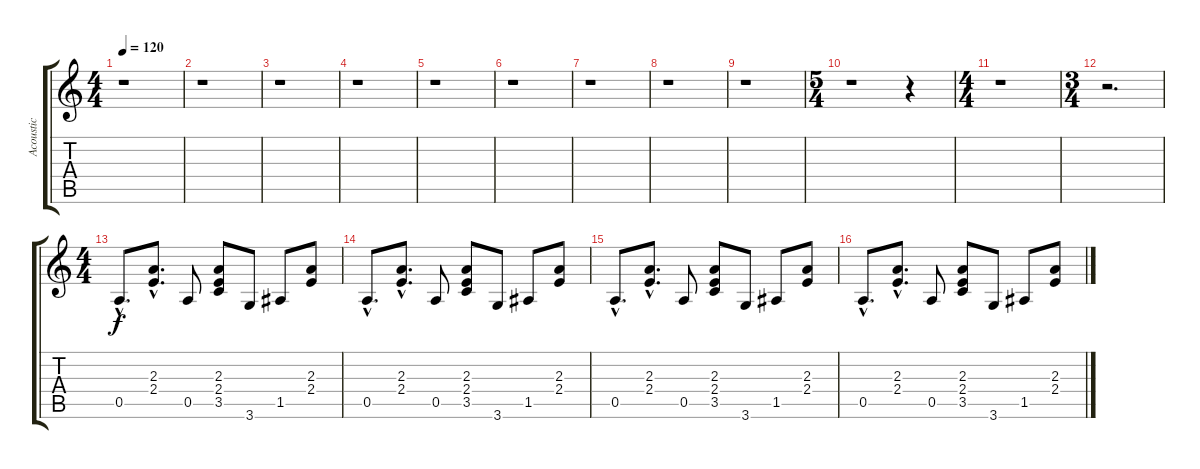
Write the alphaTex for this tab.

\track ("Acoustic" "Acoustic") {instrument acousticguitarnylon}
\staff {score tabs}
\tuning (E4 B3 G3 D3 A2 E2) {hide}
\ts (4 4)
\tempo 120
\clef g2
\ks c
r.1{dy f instrument acousticguitarnylon} |
r.1 |
r.1 |
r.1 |
r.1 |
r.1 |
r.1 |
r.1 |
r.1 |
\ts (5 4)
r.1 r.4 |
\ts (4 4)
r.1 |
\ts (3 4)
r.2{d} |
\ts (4 4)
0.5{hac}.8{d} (2.3{hac} 2.4{hac}).8{d} 0.5.8 (2.3 2.4 3.5).8 3.6.8 1.5.8 (2.3 2.4).8 |
0.5{hac}.8{d} (2.3{hac} 2.4{hac}).8{d} 0.5.8 (2.3 2.4 3.5).8 3.6.8 1.5.8 (2.3 2.4).8 |
0.5{hac}.8{d} (2.3{hac} 2.4{hac}).8{d} 0.5.8 (2.3 2.4 3.5).8 3.6.8 1.5.8 (2.3 2.4).8 |
0.5{hac}.8{d} (2.3{hac} 2.4{hac}).8{d} 0.5.8 (2.3 2.4 3.5).8 3.6.8 1.5.8 (2.3 2.4).8
